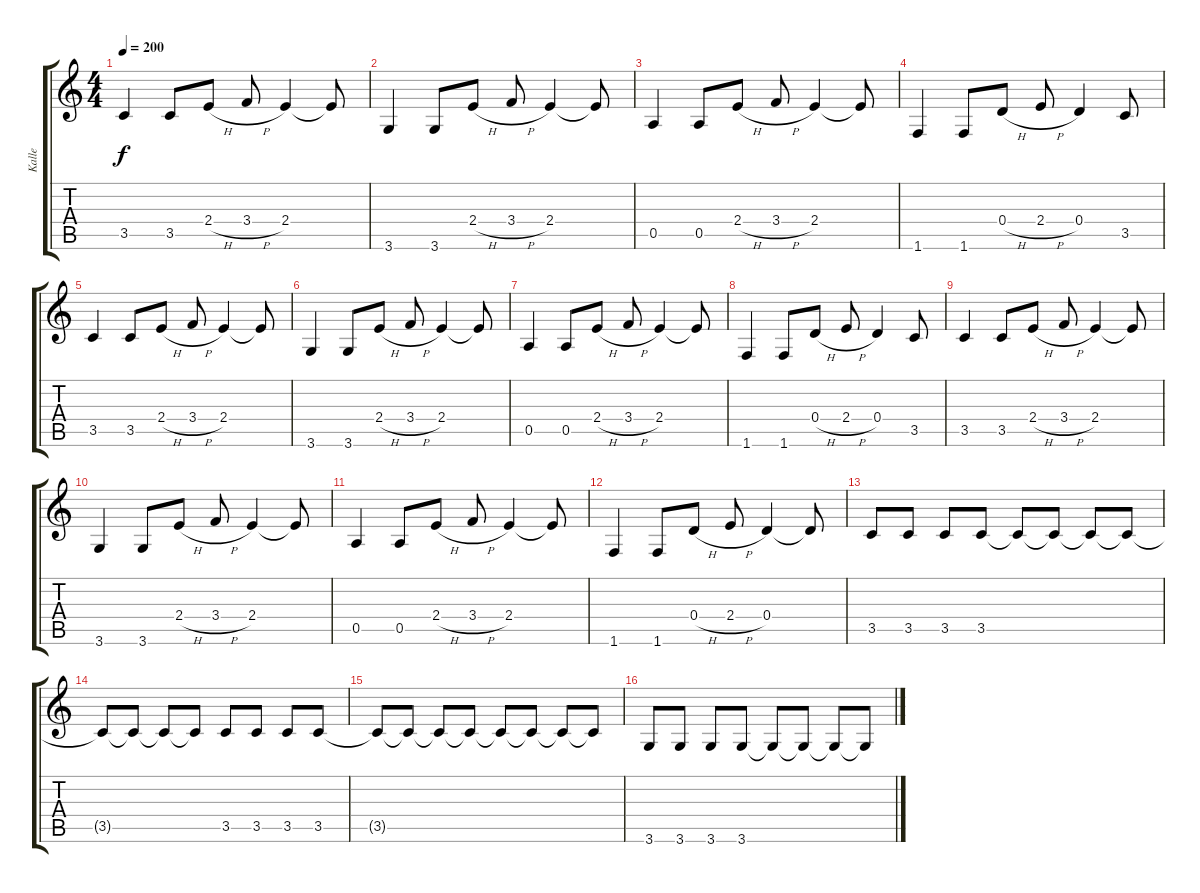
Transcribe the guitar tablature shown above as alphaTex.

\track ("Kalle" "Kalle") {instrument distortionguitar}
\staff {score tabs}
\tuning (E4 B3 G3 D3 A2 E2) {hide}
\ts (4 4)
\tempo 200
\clef g2
\ks c
3.5.4{dy f instrument electricguitarclean} 3.5.8 2.4{h}.8 3.4{h}.8 2.4.4 2.4{t}.8 |
3.6.4 3.6.8 2.4{h}.8 3.4{h}.8 2.4.4 2.4{t}.8 |
0.5.4 0.5.8 2.4{h}.8 3.4{h}.8 2.4.4 2.4{t}.8 |
1.6.4 1.6.8 0.4{h}.8 2.4{h}.8 0.4.4 3.5.8 |
3.5.4{instrument electricguitarclean} 3.5.8 2.4{h}.8 3.4{h}.8 2.4.4 2.4{t}.8 |
3.6.4 3.6.8 2.4{h}.8 3.4{h}.8 2.4.4 2.4{t}.8 |
0.5.4 0.5.8 2.4{h}.8 3.4{h}.8 2.4.4 2.4{t}.8 |
1.6.4 1.6.8 0.4{h}.8 2.4{h}.8 0.4.4 3.5.8 |
3.5.4{instrument electricguitarclean} 3.5.8 2.4{h}.8 3.4{h}.8 2.4.4 2.4{t}.8 |
3.6.4 3.6.8 2.4{h}.8 3.4{h}.8 2.4.4 2.4{t}.8 |
0.5.4 0.5.8 2.4{h}.8 3.4{h}.8 2.4.4 2.4{t}.8 |
1.6.4 1.6.8 0.4{h}.8 2.4{h}.8 0.4.4 0.4{t}.8 |
3.5.8{instrument distortionguitar} 3.5.8 3.5.8 3.5.8 3.5{t}.8 3.5{t}.8 3.5{t}.8 3.5{t}.8 |
3.5{t}.8 3.5{t}.8 3.5{t}.8 3.5{t}.8 3.5.8 3.5.8 3.5.8 3.5.8 |
3.5{t}.8 3.5{t}.8 3.5{t}.8 3.5{t}.8 3.5{t}.8 3.5{t}.8 3.5{t}.8 3.5{t}.8 |
3.6.8 3.6.8 3.6.8 3.6.8 3.6{t}.8 3.6{t}.8 3.6{t}.8 3.6{t}.8
